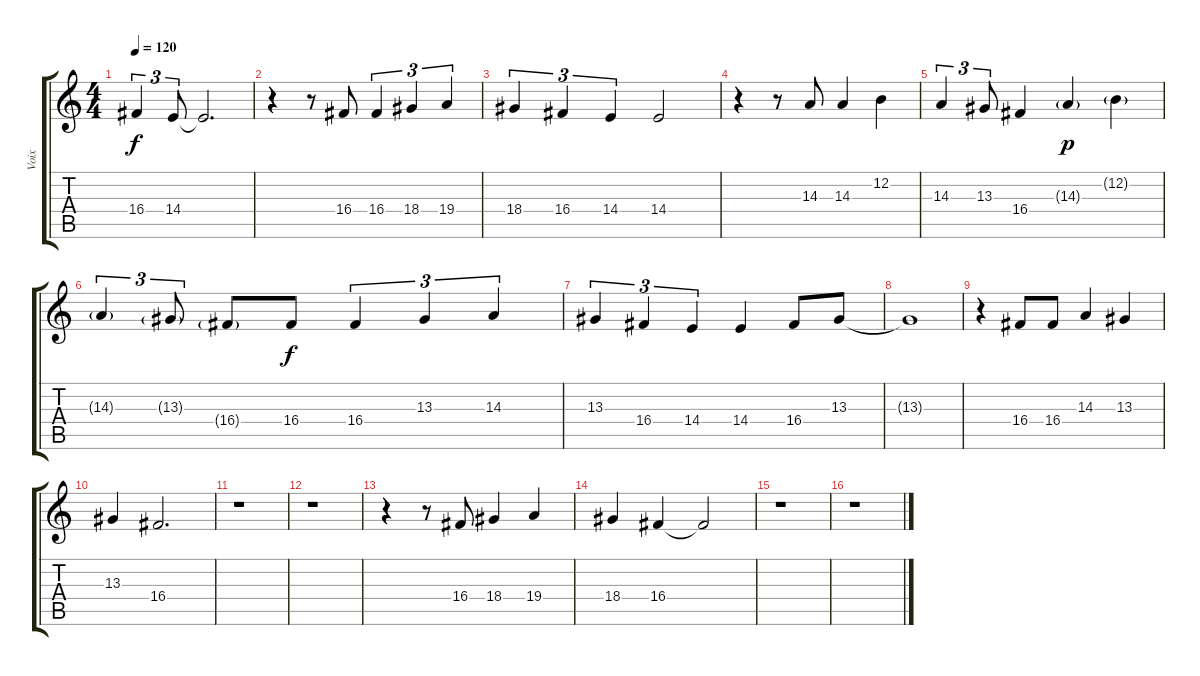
\track ("Voix" "Voix") {instrument electricpiano1}
\staff {score tabs}
\tuning (E4 B3 G3 D3 A2 E2) {hide}
\ts (4 4)
\tempo 120
\clef g2
\ks c
16.4.4{tu (3 2) dy f} 14.4.8{tu (3 2)} 14.4{t}.2{d} |
r.4 r.8 16.4.8 16.4.4{tu (3 2)} 18.4.4{tu (3 2)} 19.4.4{tu (3 2)} |
18.4.4{tu (3 2)} 16.4.4{tu (3 2)} 14.4.4{tu (3 2)} 14.4.2 |
r.4 r.8 14.3.8 14.3.4 12.2.4 |
14.3.4{tu (3 2)} 13.3.8{tu (3 2)} 16.4.4 14.3{g}.4{dy p} 12.2{g}.4 |
14.3{g}.4{tu (3 2)} 13.3{g}.8{tu (3 2)} 16.4{g}.8 16.4.8{dy f} 16.4.4{tu (3 2)} 13.3.4{tu (3 2)} 14.3.4{tu (3 2)} |
13.3.4{tu (3 2)} 16.4.4{tu (3 2)} 14.4.4{tu (3 2)} 14.4.4 16.4.8 13.3.8 |
13.3{t}.1 |
r.4 16.4.8 16.4.8 14.3.4 13.3.4 |
13.3.4 16.4.2{d} |
r.1 |
r.1 |
r.4 r.8 16.4.8 18.4.4 19.4.4 |
18.4.4 16.4.4 16.4{t}.2 |
r.1 |
r.1
